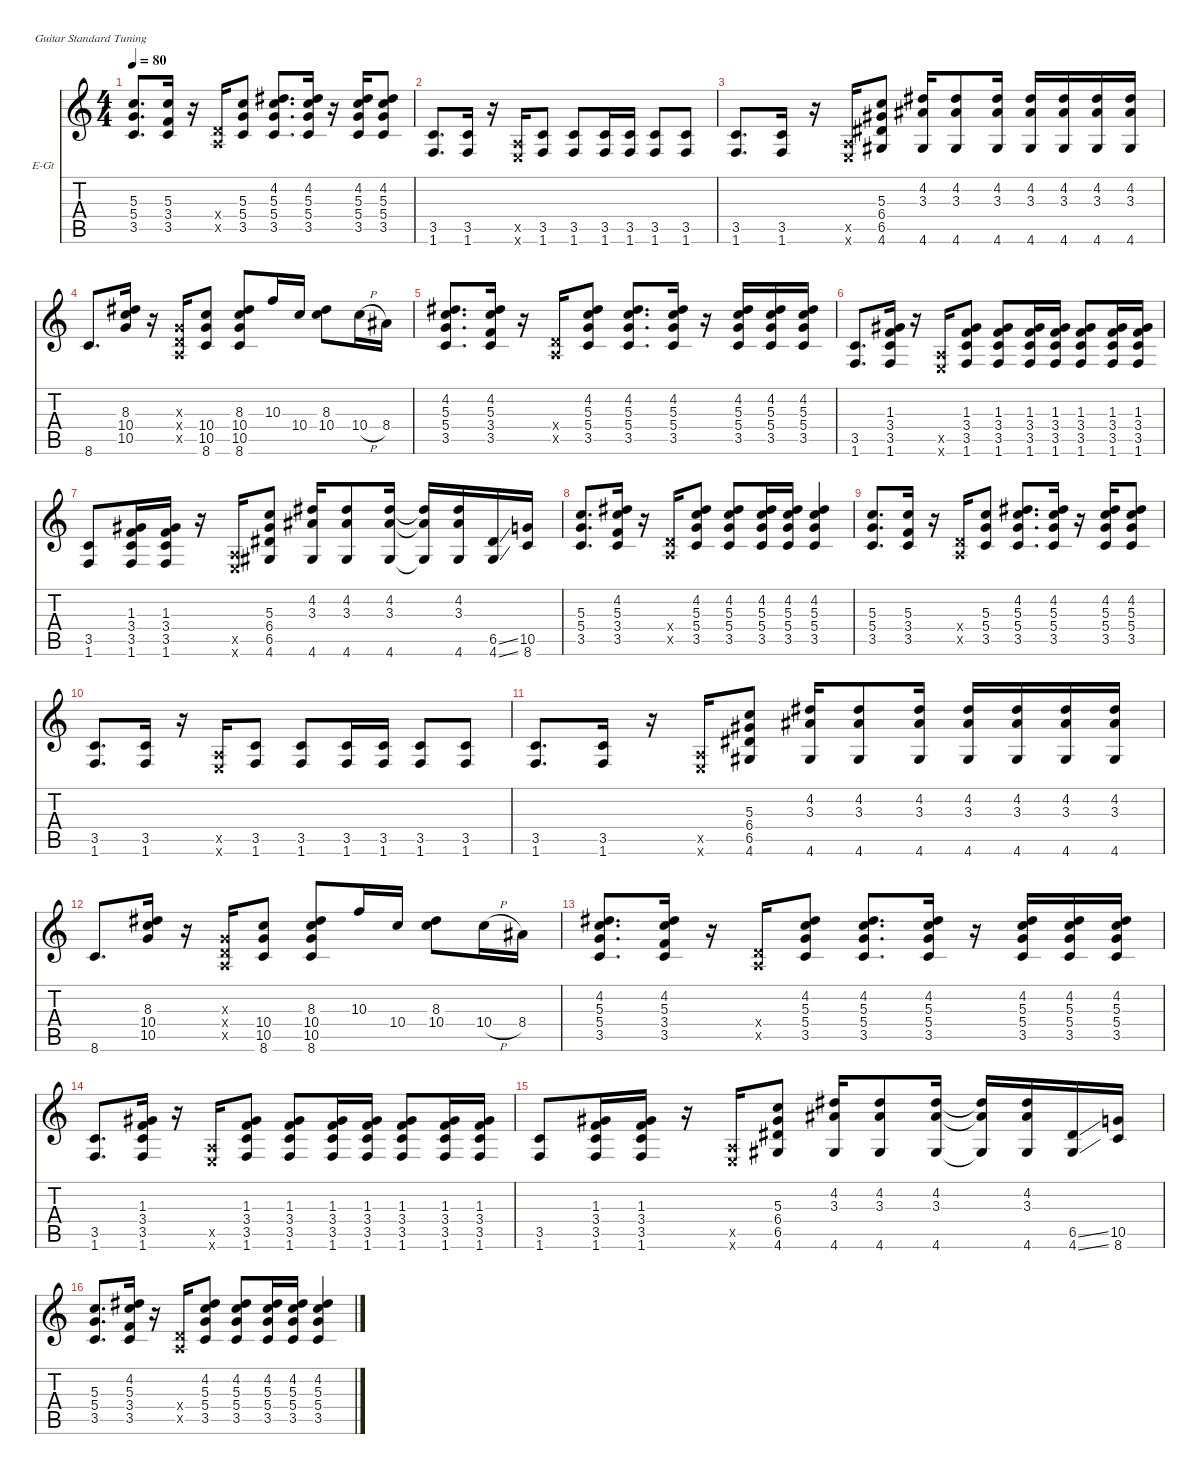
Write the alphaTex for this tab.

\hideDynamics
\bracketExtendMode nobrackets
\firstSystemTrackNameOrientation horizontal
\otherSystemsTrackNameOrientation horizontal
\track ("guitar" "E-Gt") {instrument distortionguitar}
\staff {score tabs}
\tuning (E4 B3 G3 D3 A2 E2)
\ts (4 4)
\tempo 80
\clef g2
\ks c
(5.3 5.4 3.5).8{d dy f} (5.3 3.4 3.5).16 r.16 (0.4{x} 0.5{x}).16 (5.3 5.4 3.5).8 (4.2{acc #} 5.3 5.4 3.5).8{d} (4.2{acc #} 5.3 5.4 3.5).16 r.16 (4.2{acc #} 5.3 5.4 3.5).16 (4.2{acc #} 5.3 5.4 3.5).8 |
(3.5 1.6).8{d} (3.5 1.6).16 r.16 (0.5{x} 0.6{x}).16 (3.5 1.6).8 (3.5 1.6).8 (3.5 1.6).16 (3.5 1.6).16 (3.5 1.6).8 (3.5 1.6).8 |
(3.5 1.6).8{d} (3.5 1.6).16 r.16 (0.5{x} 0.6{x}).16 (5.3 6.4{acc #} 6.5{acc #} 4.6{acc #}).8 (4.2{acc #} 3.3{acc #} 4.6{acc #}).16 (4.2{acc #} 3.3{acc #} 4.6{acc #}).8 (4.2{acc #} 3.3{acc #} 4.6{acc #}).16 (4.2{acc #} 3.3{acc #} 4.6{acc #}).16 (4.2{acc #} 3.3{acc #} 4.6{acc #}).16 (4.2{acc #} 3.3{acc #} 4.6{acc #}).16 (4.2{acc #} 3.3{acc #} 4.6{acc #}).16 |
8.6.8{d} (8.3{acc #} 10.4 10.5).16 r.16 (0.3{x} 0.4{x} 0.5{x}).16 (10.4 10.5 8.6).8 (8.3{acc #} 10.4 10.5 8.6).8 10.3.16 10.4.16 (8.3{acc #} 10.4).8 10.4{h}.16 8.4{acc #}.16 |
(4.2{acc #} 5.3 5.4 3.5).8{d instrument distortionguitar} (4.2{acc #} 5.3 3.4 3.5).16 r.16 (0.4{x} 0.5{x}).16 (4.2{acc #} 5.3 5.4 3.5).8 (4.2{acc #} 5.3 5.4 3.5).8{d} (4.2{acc #} 5.3 5.4 3.5).16 r.16 (4.2{acc #} 5.3 5.4 3.5).16 (4.2{acc #} 5.3 5.4 3.5).16 (4.2{acc #} 5.3 5.4 3.5).16 |
(3.5 1.6).8{d instrument distortionguitar} (1.3{acc #} 3.4 3.5 1.6).16 r.16 (0.5{x} 0.6{x}).16 (1.3{acc #} 3.4 3.5 1.6).8 (1.3{acc #} 3.4 3.5 1.6).8 (1.3{acc #} 3.4 3.5 1.6).16 (1.3{acc #} 3.4 3.5 1.6).16 (1.3{acc #} 3.4 3.5 1.6).8 (1.3{acc #} 3.4 3.5 1.6).16 (1.3{acc #} 3.4 3.5 1.6).16 |
(3.5 1.6).8 (1.3{acc #} 3.4 3.5 1.6).16 (1.3{acc #} 3.4 3.5 1.6).16 r.16 (0.5{x} 0.6{x}).16 (5.3 6.4{acc #} 6.5{acc #} 4.6{acc #}).8 (4.2{acc #} 3.3{acc #} 4.6{acc #}).16 (4.2{acc #} 3.3{acc #} 4.6{acc #}).8 (4.2{acc #} 3.3{acc #} 4.6{acc #}).16 (4.2{t acc #} 3.3{t acc #} 4.6{t acc #}).16 (4.2{acc #} 3.3{acc #} 4.6{acc #}).16 (6.5{ss acc #} 4.6{ss acc #}).16 (10.5 8.6).16 |
(5.3 5.4 3.5).8{d} (4.2{acc #} 5.3 3.4 3.5).16 r.16 (0.4{x} 0.5{x}).16 (4.2{acc #} 5.3 5.4 3.5).8 (4.2{acc #} 5.3 5.4 3.5).8 (4.2{acc #} 5.3 5.4 3.5).16 (4.2{acc #} 5.3 5.4 3.5).16 (4.2{acc #} 5.3 5.4 3.5).4 |
(5.3 5.4 3.5).8{d} (5.3 3.4 3.5).16 r.16 (0.4{x} 0.5{x}).16 (5.3 5.4 3.5).8 (4.2{acc #} 5.3 5.4 3.5).8{d} (4.2{acc #} 5.3 5.4 3.5).16 r.16 (4.2{acc #} 5.3 5.4 3.5).16 (4.2{acc #} 5.3 5.4 3.5).8 |
(3.5 1.6).8{d} (3.5 1.6).16 r.16 (0.5{x} 0.6{x}).16 (3.5 1.6).8 (3.5 1.6).8 (3.5 1.6).16 (3.5 1.6).16 (3.5 1.6).8 (3.5 1.6).8 |
(3.5 1.6).8{d} (3.5 1.6).16 r.16 (0.5{x} 0.6{x}).16 (5.3 6.4{acc #} 6.5{acc #} 4.6{acc #}).8 (4.2{acc #} 3.3{acc #} 4.6{acc #}).16 (4.2{acc #} 3.3{acc #} 4.6{acc #}).8 (4.2{acc #} 3.3{acc #} 4.6{acc #}).16 (4.2{acc #} 3.3{acc #} 4.6{acc #}).16 (4.2{acc #} 3.3{acc #} 4.6{acc #}).16 (4.2{acc #} 3.3{acc #} 4.6{acc #}).16 (4.2{acc #} 3.3{acc #} 4.6{acc #}).16 |
8.6.8{d} (8.3{acc #} 10.4 10.5).16 r.16 (0.3{x} 0.4{x} 0.5{x}).16 (10.4 10.5 8.6).8 (8.3{acc #} 10.4 10.5 8.6).8 10.3.16 10.4.16 (8.3{acc #} 10.4).8 10.4{h}.16 8.4{acc #}.16 |
(4.2{acc #} 5.3 5.4 3.5).8{d instrument distortionguitar} (4.2{acc #} 5.3 3.4 3.5).16 r.16 (0.4{x} 0.5{x}).16 (4.2{acc #} 5.3 5.4 3.5).8 (4.2{acc #} 5.3 5.4 3.5).8{d} (4.2{acc #} 5.3 5.4 3.5).16 r.16 (4.2{acc #} 5.3 5.4 3.5).16 (4.2{acc #} 5.3 5.4 3.5).16 (4.2{acc #} 5.3 5.4 3.5).16 |
(3.5 1.6).8{d instrument distortionguitar} (1.3{acc #} 3.4 3.5 1.6).16 r.16 (0.5{x} 0.6{x}).16 (1.3{acc #} 3.4 3.5 1.6).8 (1.3{acc #} 3.4 3.5 1.6).8 (1.3{acc #} 3.4 3.5 1.6).16 (1.3{acc #} 3.4 3.5 1.6).16 (1.3{acc #} 3.4 3.5 1.6).8 (1.3{acc #} 3.4 3.5 1.6).16 (1.3{acc #} 3.4 3.5 1.6).16 |
(3.5 1.6).8 (1.3{acc #} 3.4 3.5 1.6).16 (1.3{acc #} 3.4 3.5 1.6).16 r.16 (0.5{x} 0.6{x}).16 (5.3 6.4{acc #} 6.5{acc #} 4.6{acc #}).8 (4.2{acc #} 3.3{acc #} 4.6{acc #}).16 (4.2{acc #} 3.3{acc #} 4.6{acc #}).8 (4.2{acc #} 3.3{acc #} 4.6{acc #}).16 (4.2{t acc #} 3.3{t acc #} 4.6{t acc #}).16 (4.2{acc #} 3.3{acc #} 4.6{acc #}).16 (6.5{ss acc #} 4.6{ss acc #}).16 (10.5 8.6).16 |
(5.3 5.4 3.5).8{d} (4.2{acc #} 5.3 3.4 3.5).16 r.16 (0.4{x} 0.5{x}).16 (4.2{acc #} 5.3 5.4 3.5).8 (4.2{acc #} 5.3 5.4 3.5).8 (4.2{acc #} 5.3 5.4 3.5).16 (4.2{acc #} 5.3 5.4 3.5).16 (4.2{acc #} 5.3 5.4 3.5).4
